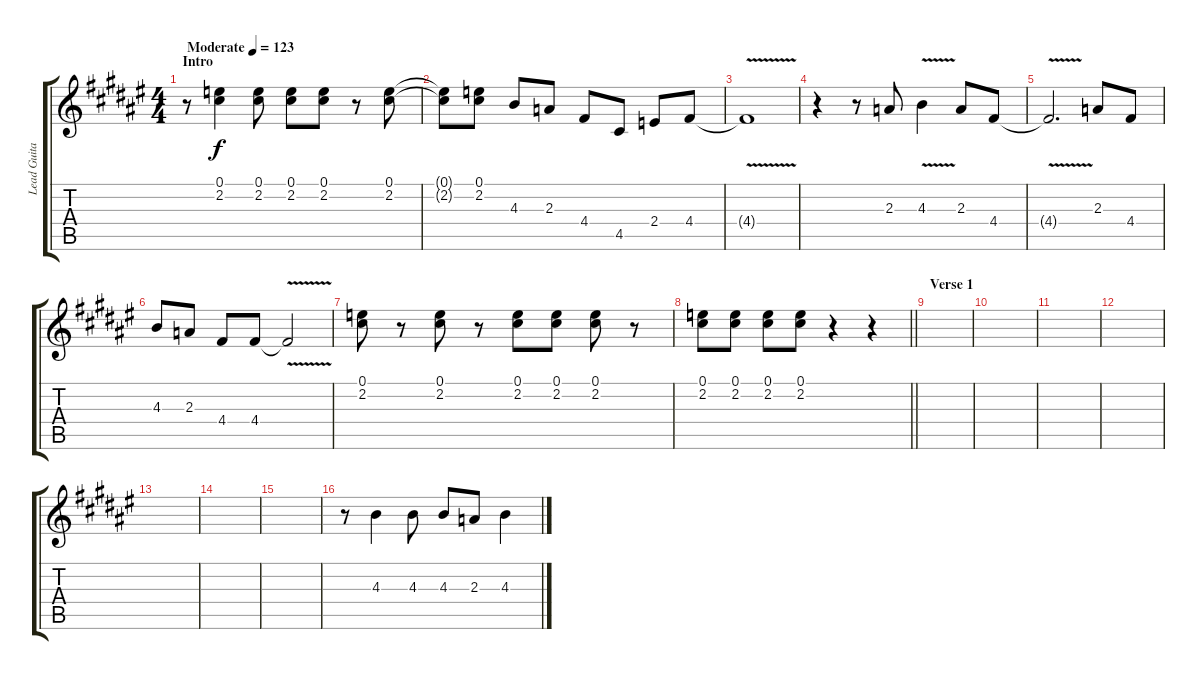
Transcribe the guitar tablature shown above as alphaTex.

\track ("Lead Guitar" "Lead Guita") {instrument overdrivenguitar}
\staff {score tabs}
\tuning (E4 B3 G3 D3 A2 E2) {hide}
\ts (4 4)
\section ("" "Intro")
\tempo (123 "Moderate")
\clef g2
\ks f#
r.8{dy f instrument overdrivenguitar} (0.1 2.2).4 (0.1 2.2).8 (0.1 2.2).8 (0.1 2.2).8 r.8 (0.1 2.2).8 |
(0.1{t} 2.2{t}).8 (0.1 2.2).8 4.3.8 2.3.8 4.4.8 4.5.8 2.4.8 4.4.8 |
4.4{v t}.1 |
r.4 r.8 2.3.8 4.3{v}.4 2.3.8 4.4.8 |
4.4{v t}.2{d} 2.3.8 4.4.8 |
4.3.8 2.3.8 4.4.8 4.4.8 4.4{v t}.2 |
(0.1 2.2).8 r.8 (0.1 2.2).8 r.8 (0.1 2.2).8 (0.1 2.2).8 (0.1 2.2).8 r.8 |
\barLineRight lightlight
(0.1 2.2).8 (0.1 2.2).8 (0.1 2.2).8 (0.1 2.2).8 r.4 r.4 |
\section ("" "Verse 1")
|
|
|
|
|
|
|
r.8 4.3.4 4.3.8 4.3.8 2.3.8 4.3.4
